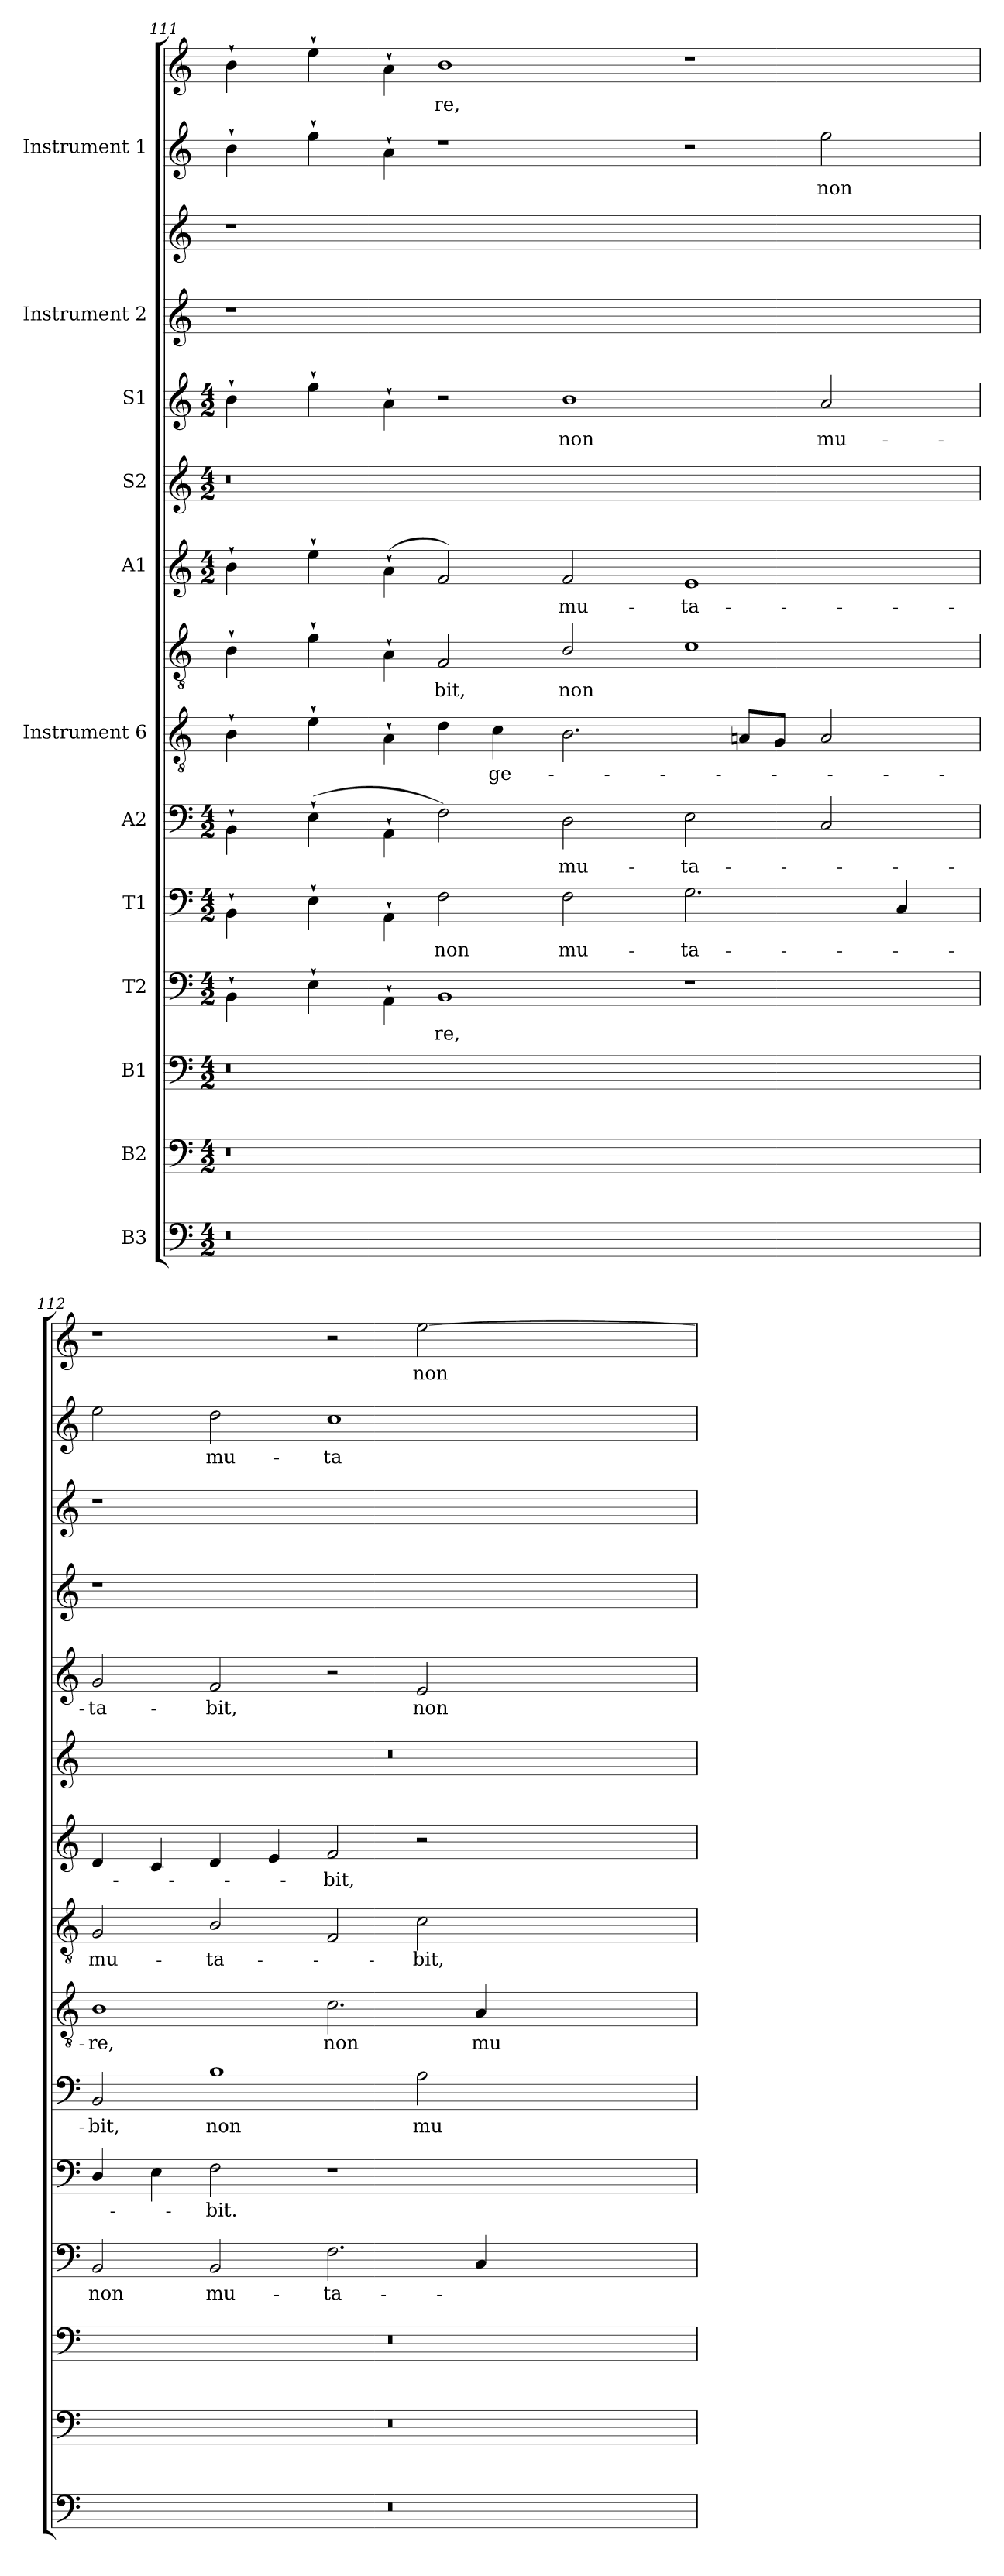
**kern	**kern	**kern	**kern	**text	**kern	**text	**kern	**text	**kern	**text	**kern	**text	**kern	**text	**kern	**kern	**text	**kern	**kern	**kern	**text	**kern	**text
*part12	*part11	*part10	*part9	*part9	*part8	*part8	*part7	*part7	*part6	*part6	*part6	*part6	*part5	*part5	*part4	*part3	*part3	*part2	*part2	*part1	*part1	*part1	*part1
*staff15	*staff14	*staff13	*staff12	*staff12	*staff11	*staff11	*staff10	*staff10	*staff9	*staff9	*staff8	*staff8	*staff7	*staff7	*staff6	*staff5	*staff5	*staff4	*staff3	*staff2	*staff2	*staff1	*staff1
*I"B3	*I"B2	*I"B1	*I"T2	*	*I"T1	*	*I"A2	*	*I"Instrument 6	*	*	*	*I"A1	*	*I"S2	*I"S1	*	*I"Instrument 2	*	*I"Instrument 1	*	*	*
!!LO:PB:g=z
*clefF4	*clefF4	*clefF4	*clefF4	*	*clefF4	*	*clefF4	*	*clefGv2	*	*clefGv2	*	*clefG2	*	*clefG2	*clefG2	*	*clefG2	*clefG2	*clefG2	*	*clefG2	*
*	*	*	*	*	*k[]	*	*	*	*	*	*	*	*k[]	*	*	*	*	*	*	*k[]	*	*k[]	*
*	*	*	*	*	*C:	*	*	*	*	*	*	*	*C:	*	*	*	*	*	*	*C:	*	*C:	*
*M4/2	*M4/2	*M4/2	*M4/2	*	*M4/2	*	*M4/2	*	*	*	*	*	*M4/2	*	*M4/2	*M4/2	*	*	*	*	*	*	*
=111	=111	=111	=111	=111	=111	=111	=111	=111	=111	=111	=111	=111	=111	=111	=111	=111	=111	=111	=111	=111	=111	=111	=111
!	!	!	!	!	!	!	!LO:TX:b:t=.	!	!	!	!	!	!	!	!	!	!	!	!	!	!	!	!
!	!	!	!	!	!LO:TX:b:t=.	!	!	!	!	!	!	!	!	!	!	!	!	!	!	!	!	!	!
!	!	!	!LO:TX:b:t=.	!	!	!	!	!	!	!	!	!	!	!	!	!	!	!	!	!	!	!	!
*	*	*	*^	*	*^	*	*^	*	*^	*	*^	*	*	*	*	*	*	*	*	*^	*	*	*
0r	0r	0r	4BB`<\	4ryy	.	4BB`<\	8ryy	.	4BB`<\	4ryy	.	4B`<\	4..ryy	.	4B`<\	8ryy	.	4b`<\	.	0r	4b`<\	.	1r	1r	4b`<\	4ryy	.	4b`<\	.
.	.	.	.	.	.	.	32.ryy	.	.	.	.	.	.	.	.	32.ryy	.	.	.	.	.	.	.	.	.	.	.	.	.
.	.	.	.	.	.	.	1ryy	.	.	.	.	.	.	.	.	1ryy	.	.	.	.	.	.	.	.	.	.	.	.	.
.	.	.	4E`<\	8...ryy	.	4E`<\	.	.	(>4E`<\	8...ryy	.	4e`<\	.	.	4e`<\	.	.	4ee`<\	.	.	4ee`<\	.	.	.	4ee`<\	8...ryy	.	4ee`<\	.
.	.	.	.	.	.	.	.	.	.	.	.	.	1ryy	.	.	.	.	.	.	.	.	.	.	.	.	.	.	.	.
.	.	.	.	1ryy	.	.	.	.	.	1ryy	.	.	.	.	.	.	.	.	.	.	.	.	.	.	.	1ryy	.	.	.
.	.	.	4AA`<\	.	.	4AA`<\	.	.	4AA`<\	.	.	4A`<\	.	.	4A`<\	.	.	(<4a`<\	.	.	4a`<\	.	.	.	4a`<\	.	.	4a`<\	.
!	!	!	!	!	!LO:LY:b:cj	!	!	!LO:LY:b:cj	!	!	!	!	!	!	!	!	!LO:LY:b:cj	!	!	!	!	!	!	!	!	!	!	!	!LO:LY:b:cj
.	.	.	1BB	.	-re,	2F\	.	non	2F\)	.	.	4d\	.	.	2F/	.	-bit,	2f/)	.	.	2r	.	.	.	1r	.	.	1b	re,
!	!	!	!	!	!	!	!	!	!	!	!	!	!	!LO:LY:b:rj	!	!	!	!	!	!	!	!	!	!	!	!	!	!	!
.	.	.	.	.	.	.	.	.	.	.	.	4c\	.	-ge-	.	.	.	.	.	.	.	.	1..ryy	1..ryy	.	.	.	.	.
.	.	.	.	.	.	.	1ryy	.	.	.	.	.	.	.	.	1ryy	.	.	.	.	.	.	.	.	.	.	.	.	.
!	!	!	!	!	!	!	!	!LO:LY:b:cj	!	!	!LO:LY:b:cj	!	!	!	!	!	!LO:LY:b:cj	!	!LO:LY:b:cj	!	!	!LO:LY:b:cj	!	!	!	!	!	!	!
.	.	.	.	.	.	2F\	.	mu-	2D\	.	mu-	2.B\	.	.	2B/	.	non	2f/	mu-	.	1b	non	.	.	.	.	.	.	.
.	.	.	.	.	.	.	.	.	.	.	.	.	1ryy	.	.	.	.	.	.	.	.	.	.	.	.	.	.	.	.
.	.	.	.	1ryy	.	.	.	.	.	1ryy	.	.	.	.	.	.	.	.	.	.	.	.	.	.	.	1ryy	.	.	.
!	!	!	!LO:N:vis=1	!	!	!	!	!LO:LY:b:rj	!	!	!LO:LY:b:rj	!	!	!	!	!	!	!	!LO:LY:b:rj	!	!	!	!	!	!	!	!	!LO:N:vis=1	!
.	.	.	2.r	.	.	2.G\	.	-ta-	2E\	.	-ta-	.	.	.	1c	.	.	1e	-ta-	.	.	.	.	.	2r	.	.	2.r	.
2.ryy	2.ryy	2.ryy	.	.	.	.	.	.	.	.	.	8An/L	.	.	.	.	.	.	.	2.ryy	.	.	.	.	.	.	.	.	.
.	.	.	.	.	.	.	.	.	.	.	.	8G/J	.	.	.	.	.	.	.	.	.	.	.	.	.	.	.	.	.
.	.	.	.	.	.	.	2ryy	.	.	.	.	.	.	.	.	2ryy	.	.	.	.	.	.	.	.	.	.	.	.	.
!	!	!	!	!	!	!	!	!	!	!	!	!	!	!	!	!	!	!	!	!	!	!LO:LY:b:cj	!	!	!	!	!LO:LY:b:cj	!	!
.	.	.	.	.	.	.	.	.	2C/	.	.	2A/	.	.	.	.	.	.	.	.	2a/	mu-	.	.	2ee\	.	non	.	.
.	.	.	.	.	.	.	.	.	.	.	.	.	4ryy	.	.	.	.	.	.	.	.	.	.	.	.	.	.	.	.
.	.	.	.	4ryy	.	.	.	.	.	4ryy	.	.	.	.	.	.	.	.	.	.	.	.	.	.	.	4ryy	.	.	.
.	.	.	4ryy	.	.	4C/	.	.	.	.	.	.	.	.	.	.	.	.	.	.	.	.	.	.	.	.	.	4ryy	.
.	.	.	.	.	.	.	16ryy	.	.	.	.	.	.	.	.	16ryy	.	.	.	.	.	.	.	.	.	.	.	.	.
.	.	.	.	.	.	.	.	.	.	.	.	.	16ryy	.	.	.	.	.	.	.	.	.	.	.	.	.	.	.	.
.	.	.	.	64ryy	.	.	64ryy	.	.	64ryy	.	.	.	.	.	64ryy	.	.	.	.	.	.	.	.	.	64ryy	.	.	.
=112	=112	=112	=112	=112	=112	=112	=112	=112	=112	=112	=112	=112	=112	=112	=112	=112	=112	=112	=112	=112	=112	=112	=112	=112	=112	=112	=112	=112	=112
!	!	!	!	!	!LO:LY:b:cj	!	!	!	!	!	!LO:LY:b:cj	!	!	!LO:LY:b:cj	!	!	!LO:LY:b:cj	!	!	!	!	!LO:LY:b:rj	!	!	!	!	!	!	!
*	*	*	*v	*v	*	*	*	*	*v	*v	*	*v	*v	*	*v	*v	*	*	*	*	*	*	*	*	*v	*v	*	*	*
*	*	*	*	*	*v	*v	*	*	*	*	*	*	*	*	*	*	*	*	*	*	*	*	*	*
0r	0r	0r	2BB/	non	4D/	.	2BB/	-bit,	1B	re,	2G/	mu-	4d/	.	0r	2g/	-ta-	1r	1r	2ee\	.	1r	.
.	.	.	.	.	4E\	.	.	.	.	.	.	.	4c/	.	.	.	.	.	.	.	.	.	.
!	!	!	!	!LO:LY:b:cj	!	!LO:LY:b:cj	!	!LO:LY:b:cj	!	!	!	!LO:LY:b:rj	!	!	!	!	!LO:LY:b:cj	!	!	!	!LO:LY:b:cj	!	!
.	.	.	2BB/	mu-	2F\	-bit.	1B	non	.	.	2B/	-ta-	4d/	.	.	2f/	-bit,	.	.	2dd\	mu-	.	.
.	.	.	.	.	.	.	.	.	.	.	.	.	4e/	.	.	.	.	.	.	.	.	.	.
!	!	!	!	!LO:LY:b:rj	!	!	!	!	!	!LO:LY:b:cj	!	!	!	!LO:LY:b:cj	!	!	!	!	!	!	!LO:LY:b:rj	!	!
.	.	.	2.F\	-ta-	1r	.	.	.	2.c\	non	2F/	.	2f/	-bit,	.	2r	.	1ryy	1ryy	1cc	-ta-	2r	.
!	!	!	!	!	!	!	!	!LO:LY:b:cj	!	!	!	!LO:LY:b:cj	!	!	!	!	!LO:LY:b:cj	!	!	!	!	!	!LO:LY:b:cj
.	.	.	.	.	.	.	2A\	mu-	.	.	2c\	-bit,	2r	.	.	2e/	non	.	.	.	.	[>2ee\	-non
!	!	!	!	!	!	!	!	!	!	!LO:LY:b:cj	!	!	!	!	!	!	!	!	!	!	!	!	!
.	.	.	4C/	.	.	.	.	.	4A/	mu-	.	.	.	.	.	.	.	.	.	.	.	.	.
=	=	=	=	=	=	=	=	=	=	=	=	=	=	=	=	=	=	=	=	=	=	=	=
*-	*-	*-	*-	*-	*-	*-	*-	*-	*-	*-	*-	*-	*-	*-	*-	*-	*-	*-	*-	*-	*-	*-	*-
